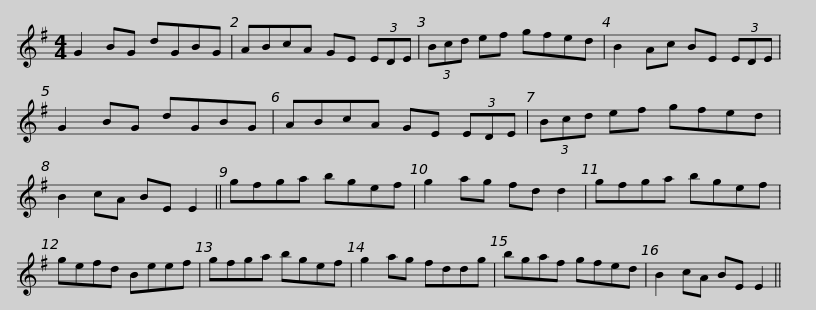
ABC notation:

X:1
L:1/8
M:4/4
I:linebreak $
K:Emin
V:1 treble
V:1
 G2 BG dGBG | ABcA GE (3EDE | (3Bcd ef gfed | B2 Ac BE (3EDE | G2 BG dGBG |$ %5
 ABcA GE (3EDE | (3Bcd ef gfed | B2 cA BE E2 || gfga bgef | g2 ag fd d2 |$ %10
 gfga bgef | gefd Beef | gfga bgef | g2 ag fddg | bgaf gfed |$ %15
 B2 cA BE E2 || %16
